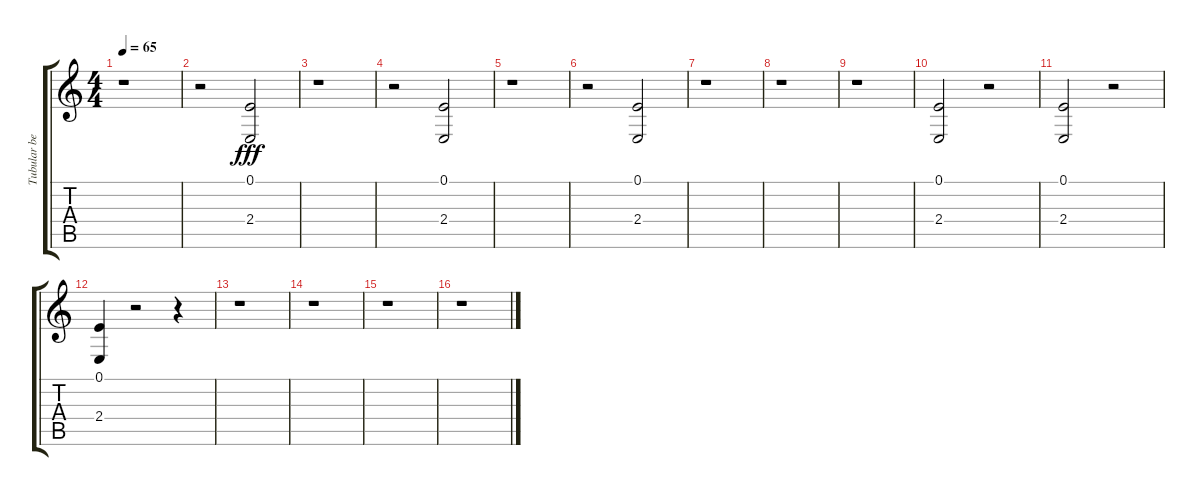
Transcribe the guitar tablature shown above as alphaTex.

\track ("Tubular bel" "Tubular be") {instrument tubularbells}
\staff {score tabs}
\tuning (E4 B3 G3 D3 A2 E2) {hide}
\ts (4 4)
\tempo 65
\clef g2
\ks c
r.1{dy fff} |
r.2 (0.1 2.4).2 |
r.1 |
r.2 (0.1 2.4).2 |
r.1 |
r.2 (0.1 2.4).2 |
r.1 |
r.1 |
r.1 |
(0.1 2.4).2 r.2 |
(0.1 2.4).2 r.2 |
(0.1 2.4).4 r.2 r.4 |
r.1 |
r.1 |
r.1 |
r.1
